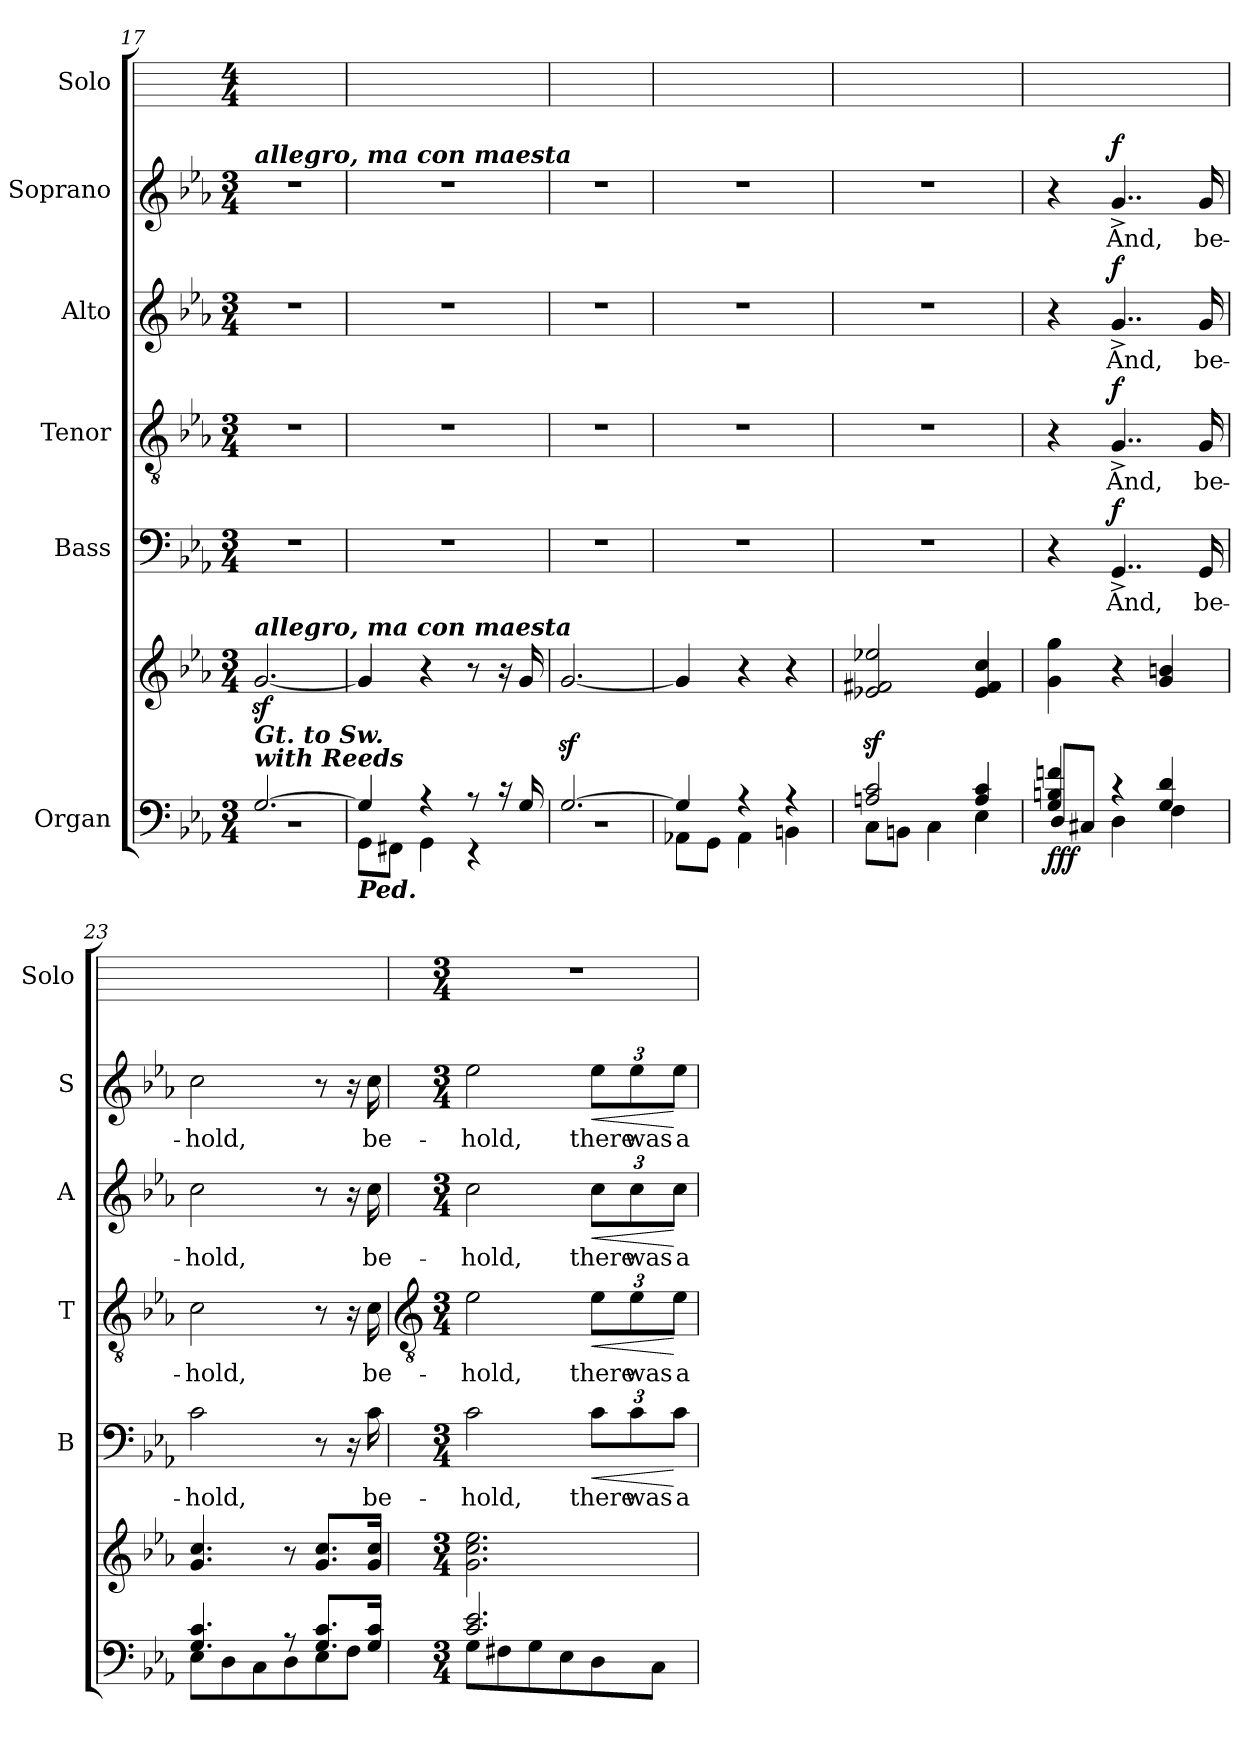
**kern	**kern	**dynam	**kern	**text	**dynam	**kern	**text	**dynam	**kern	**text	**dynam	**kern	**text	**dynam	**kern
*part6	*part6	*part6	*part5	*part5	*part5	*part4	*part4	*part4	*part3	*part3	*part3	*part2	*part2	*part2	*part1
*staff7	*staff6	*staff6/7	*staff5	*staff5	*staff5	*staff4	*staff4	*staff4	*staff3	*staff3	*staff3	*staff2	*staff2	*staff2	*staff1
*I"Organ	*	*	*I"Bass	*	*	*I"Tenor	*	*	*I"Alto	*	*	*I"Soprano	*	*	*I"Solo
*	*	*	*I'B	*	*	*I'T	*	*	*I'A	*	*	*I'S	*	*	*I'Solo
*clefF4	*clefG2	*	*clefF4	*	*	*clefGv2	*	*	*clefG2	*	*	*clefG2	*	*	*
*k[b-e-a-]	*k[b-e-a-]	*	*k[b-e-a-]	*	*	*k[b-e-a-]	*	*	*k[b-e-a-]	*	*	*k[b-e-a-]	*	*	*
*E-:	*E-:	*	*E-:	*	*	*E-:	*	*	*E-:	*	*	*E-:	*	*	*
*M3/4	*M3/4	*	*M3/4	*	*	*M3/4	*	*	*M3/4	*	*	*M3/4	*	*	*M4/4
=17	=17	=17	=17	=17	=17	=17	=17	=17	=17	=17	=17	=17	=17	=17	=17
*^	*	*	*	*	*	*	*	*	*	*	*	*	*	*	*
!	!	!	!	!	!	!	!	!	!	!	!	!	!LO:TX:a:Bi:t=allegro, ma con maesta	!	!	!
!	!	!LO:TX:a:Bi:t=allegro, ma con maesta	!	!	!	!	!	!	!	!	!	!	!	!	!	!
!LO:TX:a:Bi:t=Gt. to Sw.\nwith Reeds	!	!	!	!	!	!	!	!	!	!	!	!	!	!	!	!
!	!LO:N:vis=1	!	!	!LO:N:vis=1	!	!	!LO:N:vis=1	!	!	!LO:N:vis=1	!	!	!LO:N:vis=1	!	!	!
[2.G/	2.r	[2.gz<	.	2.r	.	.	2.r	.	.	2.r	.	.	2.r	.	.	2.r
=18	=18	=18	=18	=18	=18	=18	=18	=18	=18	=18	=18	=18	=18	=18	=18	=18
!LO:TX:b:Bi:t=Ped.	!	!	!	!	!	!	!	!	!	!	!	!	!	!	!	!
!	!	!	!	!LO:N:vis=1	!	!	!LO:N:vis=1	!	!	!LO:N:vis=1	!	!	!LO:N:vis=1	!	!	!
4G/]	8GG\L	4g]	.	2.r	.	.	2.r	.	.	2.r	.	.	2.r	.	.	2.r
.	8FF#X\J	.	.	.	.	.	.	.	.	.	.	.	.	.	.	.
4r	4GG\	4r	.	.	.	.	.	.	.	.	.	.	.	.	.	.
8r	4r	8r	.	.	.	.	.	.	.	.	.	.	.	.	.	.
16r	.	16r	.	.	.	.	.	.	.	.	.	.	.	.	.	.
16G/	.	16g	.	.	.	.	.	.	.	.	.	.	.	.	.	.
=19	=19	=19	=19	=19	=19	=19	=19	=19	=19	=19	=19	=19	=19	=19	=19	=19
!	!LO:N:vis=1	!	!	!LO:N:vis=1	!	!	!LO:N:vis=1	!	!	!LO:N:vis=1	!	!	!LO:N:vis=1	!	!	!
[2.G/	2.r	[2.gz<	.	2.r	.	.	2.r	.	.	2.r	.	.	2.r	.	.	2.r
=20	=20	=20	=20	=20	=20	=20	=20	=20	=20	=20	=20	=20	=20	=20	=20	=20
!	!	!	!	!LO:N:vis=1	!	!	!LO:N:vis=1	!	!	!LO:N:vis=1	!	!	!LO:N:vis=1	!	!	!
4G/]	8AA-X\L	4g]	.	2.r	.	.	2.r	.	.	2.r	.	.	2.r	.	.	2.r
.	8GG\J	.	.	.	.	.	.	.	.	.	.	.	.	.	.	.
4r	4AA-\	4r	.	.	.	.	.	.	.	.	.	.	.	.	.	.
4r	4BBn\	4r	.	.	.	.	.	.	.	.	.	.	.	.	.	.
=21	=21	=21	=21	=21	=21	=21	=21	=21	=21	=21	=21	=21	=21	=21	=21	=21
!	!	!	!	!LO:N:vis=1	!	!	!LO:N:vis=1	!	!	!LO:N:vis=1	!	!	!LO:N:vis=1	!	!	!
2An/ 2c/	8C\L	2e-Xz< 2f#Xz< 2ee-Xz<	.	2.r	.	.	2.r	.	.	2.r	.	.	2.r	.	.	2.r
.	8BBn\J	.	.	.	.	.	.	.	.	.	.	.	.	.	.	.
.	4C\	.	.	.	.	.	.	.	.	.	.	.	.	.	.	.
4A/ 4c/	4E-\	4e- 4f# 4cc	.	.	.	.	.	.	.	.	.	.	.	.	.	.
=22	=22	=22	=22	=22	=22	=22	=22	=22	=22	=22	=22	=22	=22	=22	=22	=22
!	!	!	!LO:DY:b=2	!	!	!	!	!	!	!	!	!	!	!	!	!
!	!	!	!LO:DY:n=1:b=2	!	!	!	!	!	!	!	!	!	!	!	!	!
!	!	!	!LO:DY:n=2:b	!	!	!	!	!	!	!	!	!	!	!	!	!
4G/ 4Bn/ 4fn/	8D\L	4g 4gg	f f f	4r	.	.	4r	.	.	4r	.	.	4r	.	.	2.r
.	8C#X/J	.	.	.	.	.	.	.	.	.	.	.	.	.	.	.
!	!	!	!	!	!LO:LY:b	!LO:DY:b	!	!LO:LY:b	!LO:DY:b	!	!LO:LY:b	!LO:DY:b	!	!LO:LY:b	!LO:DY:b	!
4r	4D\	4r	.	4..GG^	And,	f	4..G^	And,	f	4..g^	And,	f	4..g^	And,	f	.
4G/ 4d/	4F\	4g 4bn	.	.	.	.	.	.	.	.	.	.	.	.	.	.
!	!	!	!	!	!LO:LY:b	!	!	!LO:LY:b	!	!	!LO:LY:b	!	!	!LO:LY:b	!	!
.	.	.	.	16GG	be-	.	16G	be-	.	16g	be-	.	16g	be-	.	.
=23	=23	=23	=23	=23	=23	=23	=23	=23	=23	=23	=23	=23	=23	=23	=23	=23
!	!	!	!	!	!LO:LY:b	!	!	!LO:LY:b	!	!	!LO:LY:b	!	!	!LO:LY:b	!	!
4.G/ 4.c/	8E-\L	4.g 4.cc	.	2c	-hold,	.	2c	-hold,	.	2cc	-hold,	.	2cc	-hold,	.	2.r
.	8D\	.	.	.	.	.	.	.	.	.	.	.	.	.	.	.
.	8C\	.	.	.	.	.	.	.	.	.	.	.	.	.	.	.
8r	8D\	8r	.	.	.	.	.	.	.	.	.	.	.	.	.	.
8.G/ 8.c/L	8E-\	8.g 8.ccL	.	8r	.	.	8r	.	.	8r	.	.	8r	.	.	.
.	8F\J	.	.	16r	.	.	16r	.	.	16r	.	.	16r	.	.	.
!	!	!	!	!	!LO:LY:b	!	!	!LO:LY:b	!	!	!LO:LY:b	!	!	!LO:LY:b	!	!
16G/ 16c/J	.	16g 16ccJ	.	16c	be-	.	16c	be-	.	16cc	be-	.	16cc	be-	.	.
!!LO:LB:g=z
=24	=24	=24	=24	=24	=24	=24	=24	=24	=24	=24	=24	=24	=24	=24	=24	=24
*	*	*	*	*	*	*	*clefGv2	*	*	*	*	*	*	*	*	*
*M3/4	*	*M3/4	*	*M3/4	*	*	*M3/4	*	*	*M3/4	*	*	*M3/4	*	*	*M3/4
!	!	!	!	!	!LO:LY:b	!	!	!LO:LY:b	!	!	!LO:LY:b	!	!	!LO:LY:b	!	!
2.c/ 2.e-/	8G\L	2.g 2.cc 2.ee-	.	2c	-hold,	.	2e-	-hold,	.	2cc	-hold,	.	2ee-	-hold,	.	2.r
.	8F#X\	.	.	.	.	.	.	.	.	.	.	.	.	.	.	.
.	8G\	.	.	.	.	.	.	.	.	.	.	.	.	.	.	.
.	8E-\	.	.	.	.	.	.	.	.	.	.	.	.	.	.	.
!	!	!	!	!	!LO:LY:b	!LO:HP:b	!	!LO:LY:b	!LO:HP:b	!	!LO:LY:b	!LO:HP:b	!	!LO:LY:b	!LO:HP:b	!
.	8D\	.	.	12c\L	there	<	12e-\L	there	<	12cc\L	there	<	12ee-\L	there	<	.
!	!	!	!	!	!LO:LY:b	!	!	!LO:LY:b	!	!	!LO:LY:b	!	!	!LO:LY:b	!	!
.	.	.	.	12c\	was	.	12e-\	was	.	12cc\	was	.	12ee-\	was	.	.
.	8C\J	.	.	.	.	.	.	.	.	.	.	.	.	.	.	.
!	!	!	!	!	!LO:LY:b	!	!	!LO:LY:b	!	!	!LO:LY:b	!	!	!LO:LY:b	!	!
.	.	.	.	12c\J	a	[	12e-\J	a	[	12cc\J	a	[	12ee-\J	a	[	.
*v	*v	*	*	*	*	*	*	*	*	*	*	*	*	*	*	*
=	=	=	=	=	=	=	=	=	=	=	=	=	=	=	=
*-	*-	*-	*-	*-	*-	*-	*-	*-	*-	*-	*-	*-	*-	*-	*-
